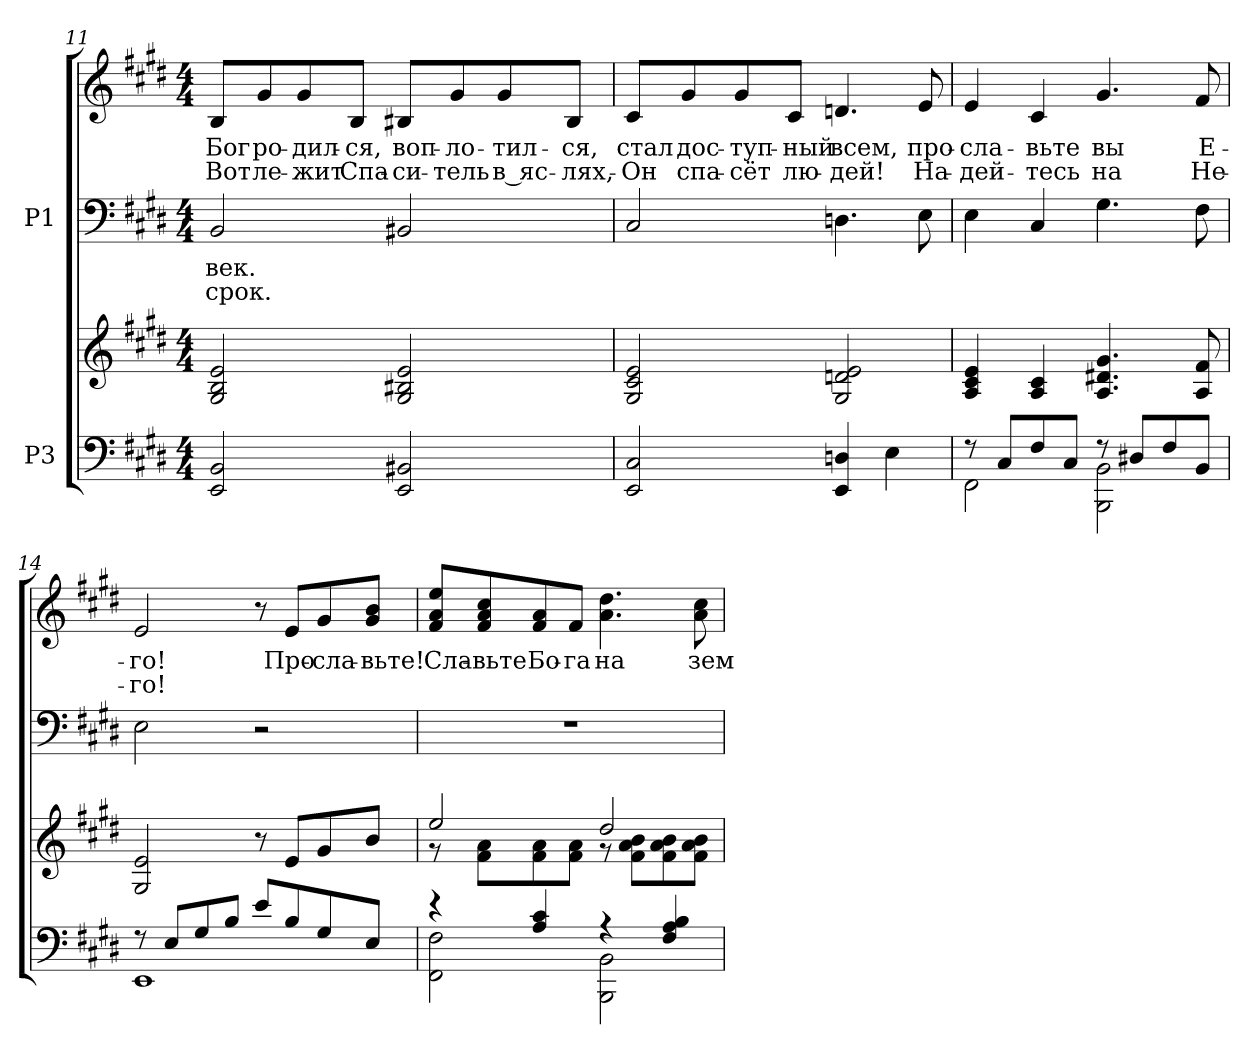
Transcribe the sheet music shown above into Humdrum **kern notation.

**kern	**kern	**kern	**text	**text	**kern	**text	**text
*part2	*part2	*part1	*part1	*part1	*part1	*part1	*part1
*staff4	*staff3	*staff2	*staff2	*staff2	*staff1	*staff1	*staff1
*I"P3	*	*I"P1	*	*	*	*	*
*clefF4	*clefG2	*clefF4	*	*	*clefG2	*	*
*k[f#c#g#d#]	*k[f#c#g#d#]	*k[f#c#g#d#]	*	*	*k[f#c#g#d#]	*	*
*E:	*E:	*E:	*	*	*E:	*	*
*M4/4	*M4/4	*M4/4	*	*	*M4/4	*	*
=11	=11	=11	=11	=11	=11	=11	=11
!	!	!	!LO:LY:a:color=#000000	!LO:LY:a:color=#000000	!	!	!
!	!	!	!	!	!	!LO:LY:b:color=#000000	!LO:LY:b:color=#000000
2EEi/ 2BBi	2G#i/ 2Bi 2ei	2BBi/	-век.	срок.	8Bi/L	Бог	Вот
!	!	!	!	!	!	!LO:LY:b:color=#000000	!LO:LY:b:color=#000000
.	.	.	.	.	8g#i/	ро-	ле-
!	!	!	!	!	!	!LO:LY:b:color=#000000	!LO:LY:b:color=#000000
.	.	.	.	.	8g#i/	-дил-	-жит
!	!	!	!	!	!	!LO:LY:b:color=#000000	!LO:LY:b:color=#000000
.	.	.	.	.	8Bi/J	-ся,	Спа-
!	!	!	!	!	!	!LO:LY:b:color=#000000	!LO:LY:b:color=#000000
2EEi/ 2BB#Xi	2G#i/ 2B#Xi 2ei	2BB#Xi/	.	.	8B#Xi/L	воп-	-си-
!	!	!	!	!	!	!LO:LY:b:color=#000000	!LO:LY:b:color=#000000
.	.	.	.	.	8g#i/	-ло-	-тель
!	!	!	!	!	!	!LO:LY:b:color=#000000	!LO:LY:b:color=#000000
.	.	.	.	.	8g#i/	-тил-	в яс-
!	!	!	!	!	!	!LO:LY:b:color=#000000	!LO:LY:b:color=#000000
.	.	.	.	.	8B#i/J	-ся,	-лях,-
=12	=12	=12	=12	=12	=12	=12	=12
!	!	!	!	!	!	!LO:LY:b:color=#000000	!LO:LY:b:color=#000000
2EEi/ 2C#i	2G#i/ 2c#i 2ei	2C#i/	.	.	8c#i/L	стал	-Он
!	!	!	!	!	!	!LO:LY:b:color=#000000	!LO:LY:b:color=#000000
.	.	.	.	.	8g#i/	дос-	спа-
!	!	!	!	!	!	!LO:LY:b:color=#000000	!LO:LY:b:color=#000000
.	.	.	.	.	8g#i/	-туп-	-сёт
!	!	!	!	!	!	!LO:LY:b:color=#000000	!LO:LY:b:color=#000000
.	.	.	.	.	8c#i/J	-ный	лю-
!	!	!	!	!	!	!LO:LY:b:color=#000000	!LO:LY:b:color=#000000
4EEi/ 4Dni	2G#i/ 2dni 2ei	4.Dni\	.	.	4.dni/	всем,	-дей!
4Ei\	.	.	.	.	.	.	.
!	!	!	!	!	!	!LO:LY:b:color=#000000	!LO:LY:b:color=#000000
.	.	8Ei\	.	.	8ei/	про-	На-
!!LO:PB:g=z
=13	=13	=13	=13	=13	=13	=13	=13
*^	*	*	*	*	*	*	*
!	!	!	!	!	!	!	!LO:LY:b:color=#000000	!LO:LY:b:color=#000000
8r	2FF#i\	4Ai/ 4c#i 4ei	4Ei\	.	.	4ei/	-сла-	-дей-
8C#i/L	.	.	.	.	.	.	.	.
!	!	!	!	!	!	!	!LO:LY:b:color=#000000	!LO:LY:b:color=#000000
8F#i/	.	4Ai/ 4c#i	4C#i/	.	.	4c#i/	-вьте	-тесь
8C#i/J	.	.	.	.	.	.	.	.
!	!	!	!	!	!	!	!LO:LY:b:color=#000000	!LO:LY:b:color=#000000
8r	2BBBi\ 2BBi	4.Ai/ 4.d#Xi 4.g#i	4.G#i\	.	.	4.g#i/	вы	на
8D#Xi/L	.	.	.	.	.	.	.	.
8F#i/	.	.	.	.	.	.	.	.
!	!	!	!	!	!	!	!LO:LY:b:color=#000000	!LO:LY:b:color=#000000
8BBi/J	.	8Ai/ 8f#i	8F#i\	.	.	8f#i/	Е-	Не-
=14	=14	=14	=14	=14	=14	=14	=14	=14
!	!	!	!	!	!	!	!LO:LY:b:color=#000000	!LO:LY:b:color=#000000
8r	1EEi	2G#i/ 2ei	2Ei\	.	.	2ei/	-го!	-го!
8Ei/L	.	.	.	.	.	.	.	.
8G#i/	.	.	.	.	.	.	.	.
8Bi/J	.	.	.	.	.	.	.	.
8ei/L	.	8r	2r	.	.	8r	.	.
!	!	!	!	!	!	!	!LO:LY:b:color=#000000	!
8Bi/	.	8ei/L	.	.	.	8ei/L	Про-	.
!	!	!	!	!	!	!	!LO:LY:b:color=#000000	!
8G#i/	.	8g#i/	.	.	.	8g#i/	-сла-	.
!	!	!	!	!	!	!	!LO:LY:b:color=#000000	!
8Ei/J	.	8bi/J	.	.	.	8g#i/ 8biJ	-вьте!	.
=15	=15	=15	=15	=15	=15	=15	=15	=15
*	*	*^	*	*	*	*	*	*
!	!	!	!	!	!	!	!	!LO:LY:b:color=#000000	!
4r	2FF#i\ 2F#i	2eei/	8r	1r	.	.	8f#i/ 8ai 8eeiL	Сла-	.
!	!	!	!	!	!	!	!	!LO:LY:b:color=#000000	!
.	.	.	8f#i\ 8aiL	.	.	.	8f#i/ 8ai 8cc#i	-вьте	.
!	!	!	!	!	!	!	!	!LO:LY:b:color=#000000	!
4Ai/ 4c#i	.	.	8f#i\ 8ai	.	.	.	8f#i/ 8ai	Бо-	.
!	!	!	!	!	!	!	!	!LO:LY:b:color=#000000	!
.	.	.	8f#i\ 8aiJ	.	.	.	8f#i/J	-га	.
!	!	!	!	!	!	!	!	!LO:LY:b:color=#000000	!
4r	2BBBi\ 2BBi	2dd#i/	8r	.	.	.	4.ai\ 4.dd#i	на	.
.	.	.	8f#i\ 8ai 8biL	.	.	.	.	.	.
4F#i/ 4Ai 4Bi	.	.	8f#i\ 8ai 8bi	.	.	.	.	.	.
!	!	!	!	!	!	!	!	!LO:LY:b:color=#000000	!
.	.	.	8f#i\ 8ai 8biJ	.	.	.	8ai\ 8cc#i	зем-	.
*v	*v	*	*	*	*	*	*	*	*
*	*v	*v	*	*	*	*	*	*
=	=	=	=	=	=	=	=
*-	*-	*-	*-	*-	*-	*-	*-
